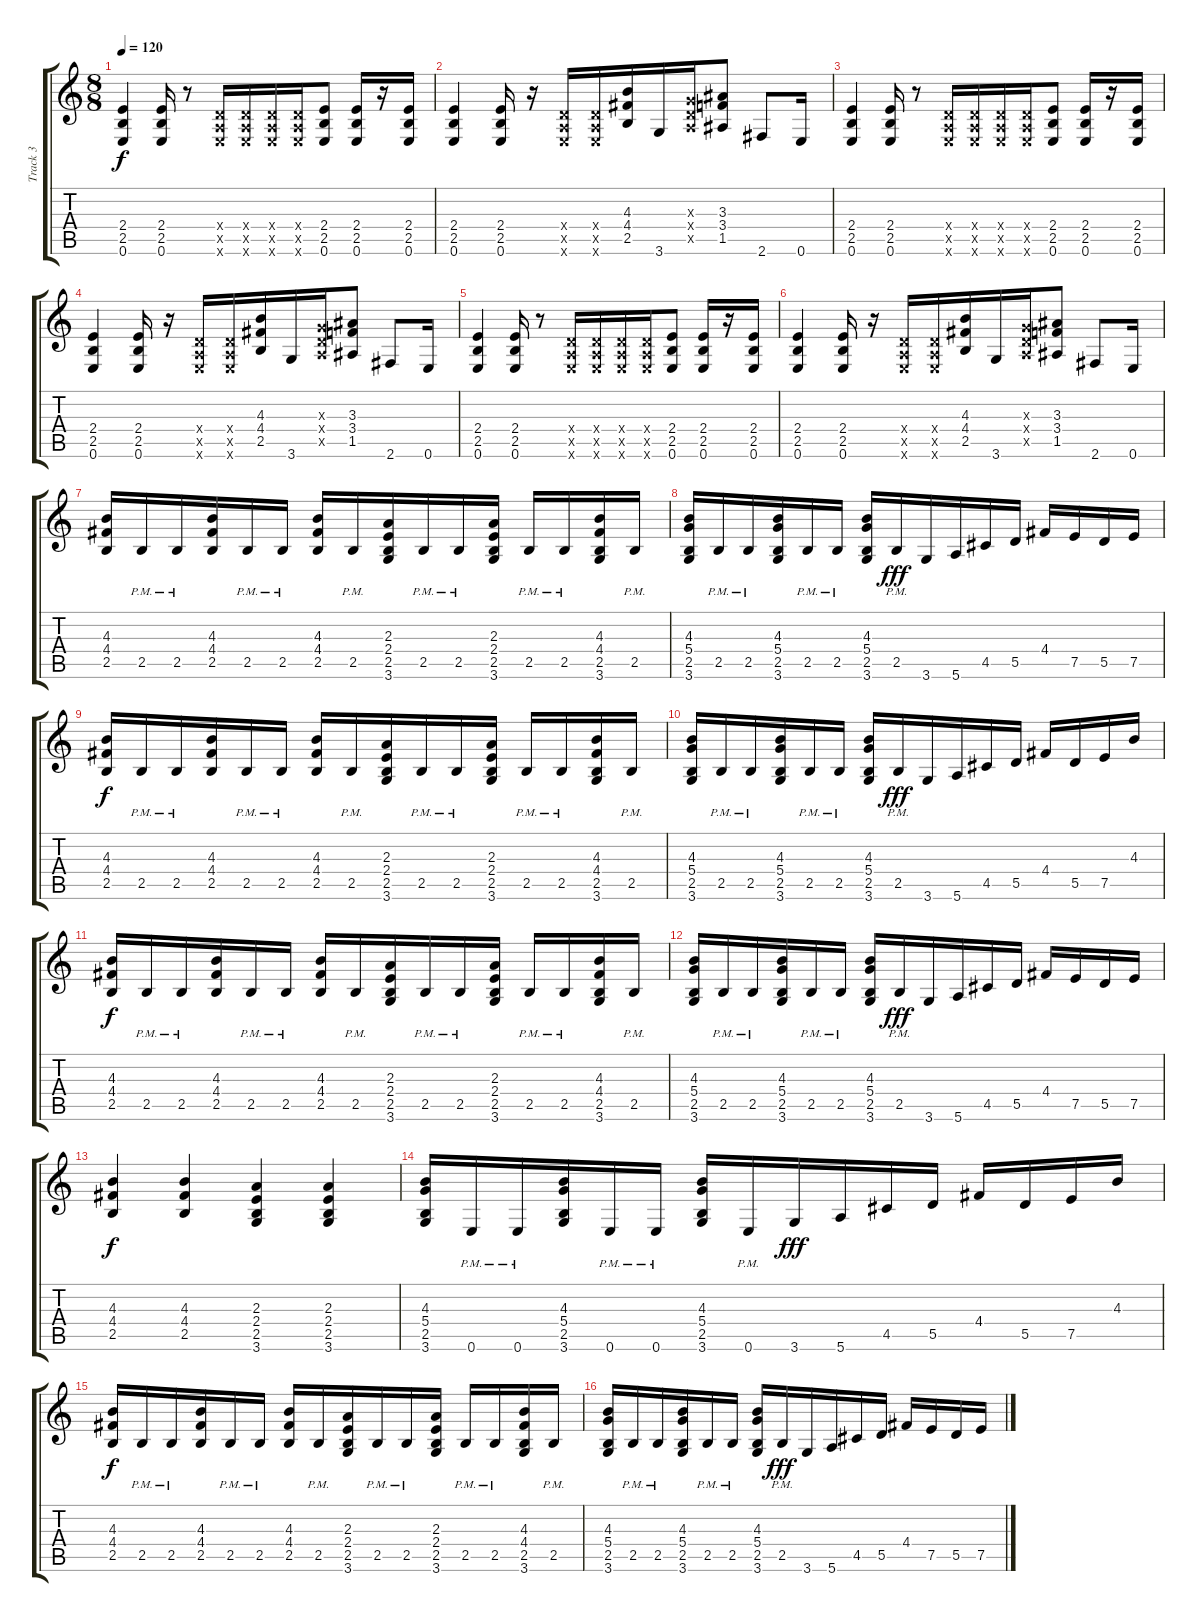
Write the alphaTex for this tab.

\track ("Track 3" "Track 3") {instrument distortionguitar}
\staff {score tabs}
\tuning (E4 B3 G3 D3 A2 E2) {hide}
\ts (8 8)
\tempo 120
\clef g2
\ks c
(2.4 2.5 0.6).4{dy f} (2.4 2.5 0.6).16 r.8 (0.4{x} 0.5{x} 0.6{x}).16 (0.4{x} 0.5{x} 0.6{x}).16 (0.4{x} 0.5{x} 0.6{x}).16 (0.4{x} 0.5{x} 0.6{x}).16 (2.4 2.5 0.6).8 (2.4 2.5 0.6).16 r.16 (2.4 2.5 0.6).16 |
(2.4 2.5 0.6).4 (2.4 2.5 0.6).16 r.16 (0.4{x} 0.5{x} 0.6{x}).16 (0.4{x} 0.5{x} 0.6{x}).16 (4.3 4.4 2.5).16 3.6.16 (0.3{x} 0.4{x} 0.5{x}).16 (3.3 3.4 1.5).8 2.6.8 0.6.16 |
(2.4 2.5 0.6).4 (2.4 2.5 0.6).16 r.8 (0.4{x} 0.5{x} 0.6{x}).16 (0.4{x} 0.5{x} 0.6{x}).16 (0.4{x} 0.5{x} 0.6{x}).16 (0.4{x} 0.5{x} 0.6{x}).16 (2.4 2.5 0.6).8 (2.4 2.5 0.6).16 r.16 (2.4 2.5 0.6).16 |
(2.4 2.5 0.6).4 (2.4 2.5 0.6).16 r.16 (0.4{x} 0.5{x} 0.6{x}).16 (0.4{x} 0.5{x} 0.6{x}).16 (4.3 4.4 2.5).16 3.6.16 (0.3{x} 0.4{x} 0.5{x}).16 (3.3 3.4 1.5).8 2.6.8 0.6.16 |
(2.4 2.5 0.6).4 (2.4 2.5 0.6).16 r.8 (0.4{x} 0.5{x} 0.6{x}).16 (0.4{x} 0.5{x} 0.6{x}).16 (0.4{x} 0.5{x} 0.6{x}).16 (0.4{x} 0.5{x} 0.6{x}).16 (2.4 2.5 0.6).8 (2.4 2.5 0.6).16 r.16 (2.4 2.5 0.6).16 |
(2.4 2.5 0.6).4 (2.4 2.5 0.6).16 r.16 (0.4{x} 0.5{x} 0.6{x}).16 (0.4{x} 0.5{x} 0.6{x}).16 (4.3 4.4 2.5).16 3.6.16 (0.3{x} 0.4{x} 0.5{x}).16 (3.3 3.4 1.5).8 2.6.8 0.6.16 |
(4.3 4.4 2.5).16{volume 13} 2.5{pm}.16 2.5{pm}.16 (4.3 4.4 2.5).16 2.5{pm}.16 2.5{pm}.16 (4.3 4.4 2.5).16 2.5{pm}.16 (2.3 2.4 2.5 3.6).16 2.5{pm}.16 2.5{pm}.16 (2.3 2.4 2.5 3.6).16 2.5{pm}.16 2.5{pm}.16 (4.3 4.4 2.5 3.6).16 2.5{pm}.16 |
(4.3 5.4 2.5 3.6).16 2.5{pm}.16 2.5{pm}.16 (4.3 5.4 2.5 3.6).16 2.5{pm}.16 2.5{pm}.16 (4.3 5.4 2.5 3.6).16 2.5{pm}.16{dy fff} 3.6.16 5.6.16 4.5.16 5.5.16 4.4.16 7.5.16 5.5.16 7.5.16 |
(4.3 4.4 2.5).16{dy f} 2.5{pm}.16 2.5{pm}.16 (4.3 4.4 2.5).16 2.5{pm}.16 2.5{pm}.16 (4.3 4.4 2.5).16 2.5{pm}.16 (2.3 2.4 2.5 3.6).16 2.5{pm}.16 2.5{pm}.16 (2.3 2.4 2.5 3.6).16 2.5{pm}.16 2.5{pm}.16 (4.3 4.4 2.5 3.6).16 2.5{pm}.16 |
(4.3 5.4 2.5 3.6).16 2.5{pm}.16 2.5{pm}.16 (4.3 5.4 2.5 3.6).16 2.5{pm}.16 2.5{pm}.16 (4.3 5.4 2.5 3.6).16 2.5{pm}.16{dy fff} 3.6.16 5.6.16 4.5.16 5.5.16 4.4.16 5.5.16 7.5.16 4.3.16 |
(4.3 4.4 2.5).16{dy f} 2.5{pm}.16 2.5{pm}.16 (4.3 4.4 2.5).16 2.5{pm}.16 2.5{pm}.16 (4.3 4.4 2.5).16 2.5{pm}.16 (2.3 2.4 2.5 3.6).16 2.5{pm}.16 2.5{pm}.16 (2.3 2.4 2.5 3.6).16 2.5{pm}.16 2.5{pm}.16 (4.3 4.4 2.5 3.6).16 2.5{pm}.16 |
(4.3 5.4 2.5 3.6).16 2.5{pm}.16 2.5{pm}.16 (4.3 5.4 2.5 3.6).16 2.5{pm}.16 2.5{pm}.16 (4.3 5.4 2.5 3.6).16 2.5{pm}.16{dy fff} 3.6.16 5.6.16 4.5.16 5.5.16 4.4.16 7.5.16 5.5.16 7.5.16 |
(4.3 4.4 2.5).4{dy f} (4.3 4.4 2.5).4 (2.3 2.4 2.5 3.6).4 (2.3 2.4 2.5 3.6).4 |
(4.3 5.4 2.5 3.6).16 0.6{pm}.16 0.6{pm}.16 (4.3 5.4 2.5 3.6).16 0.6{pm}.16 0.6{pm}.16 (4.3 5.4 2.5 3.6).16 0.6{pm}.16 3.6.16{dy fff} 5.6.16 4.5.16 5.5.16 4.4.16 5.5.16 7.5.16 4.3.16 |
(4.3 4.4 2.5).16{dy f} 2.5{pm}.16 2.5{pm}.16 (4.3 4.4 2.5).16 2.5{pm}.16 2.5{pm}.16 (4.3 4.4 2.5).16 2.5{pm}.16 (2.3 2.4 2.5 3.6).16 2.5{pm}.16 2.5{pm}.16 (2.3 2.4 2.5 3.6).16 2.5{pm}.16 2.5{pm}.16 (4.3 4.4 2.5 3.6).16 2.5{pm}.16 |
(4.3 5.4 2.5 3.6).16 2.5{pm}.16 2.5{pm}.16 (4.3 5.4 2.5 3.6).16 2.5{pm}.16 2.5{pm}.16 (4.3 5.4 2.5 3.6).16 2.5{pm}.16{dy fff} 3.6.16 5.6.16 4.5.16 5.5.16 4.4.16 7.5.16 5.5.16 7.5.16
